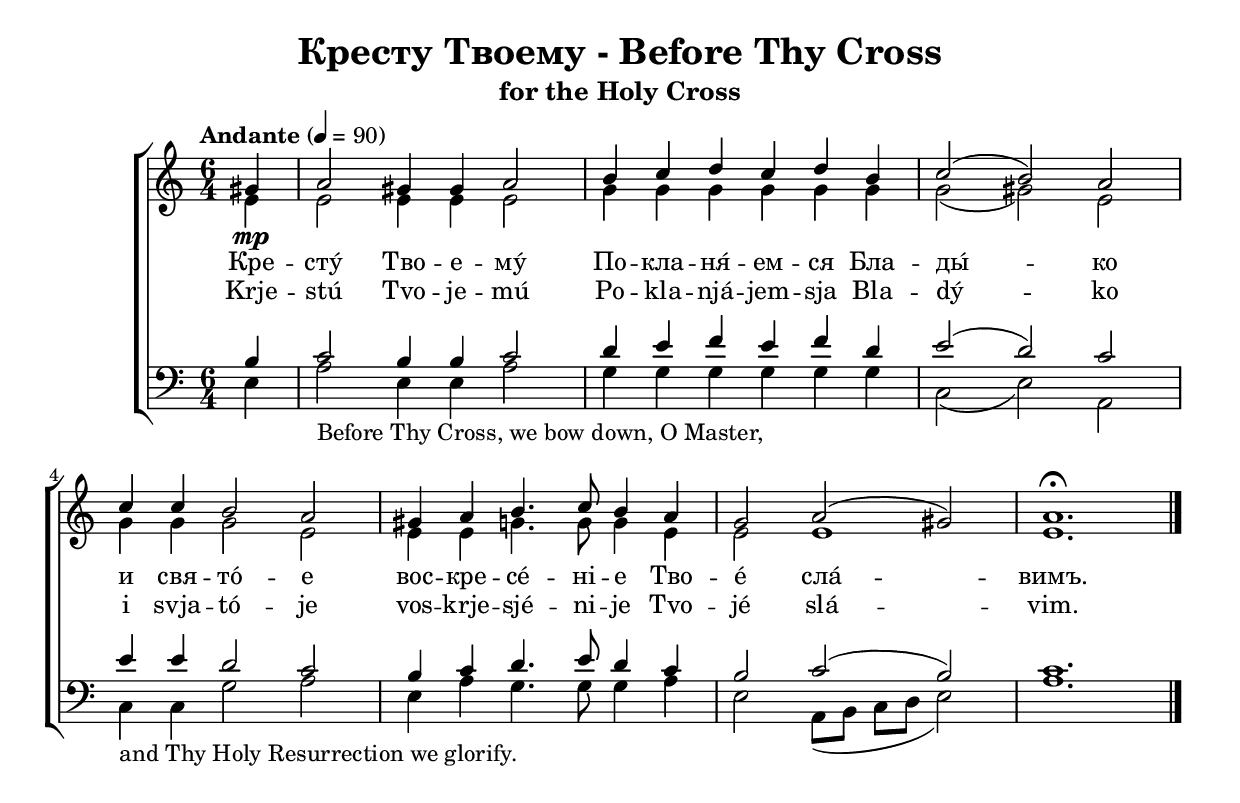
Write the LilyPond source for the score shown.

\version "2.18.2"

global = {
	\time 6/4
	\key c \major
	\tempo Andante 4 = 90
}

\header {
	title = "Кресту Твоему - Before Thy Cross"
	subtitle = "for the Holy Cross"
	%subtitle = "Обуходное? - Profitable?"
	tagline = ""
}

Cyrillic = \lyricmode {
	Кре -- сту́ Тво -- е -- му́ По -- кла -- ня́ -- ем -- ся Бла -- ды́ -- ко и свя -- то́ -- е вос -- кре -- се́ -- ні -- е Тво -- е́ сла́ -- вимъ.
}

Latin = \lyricmode {
	Krje -- stú Tvo -- je -- mú Po -- kla -- njá -- jem -- sja Bla -- dý -- ko i svja -- tó -- je vos -- krje -- sjé -- ni -- je Tvo -- jé slá -- vim.
}

sopMusic = \relative {
	\partial 4 gis'4\mp
	a2 gis4 gis a2
	b4 c d c d b 
	c2( b) a
	c4 c b2 a
	gis4 a b4. c8 b4 a
	g2 a ( gis)
	a1.\fermata
	\bar "|."
}

altoMusic = \relative {
	\partial 4 e'4
	e2 e4 e e2
	g4 g g g g g 
	g2( gis) e
	g 4 g g 2  e
	e 4 e g 4. g8 g4 e
	e2 e1
	e1. 
}

tenorMusic = \relative {
	\partial 4 b4
	c2 b4 b c2
	d4 e f e f d
	e2( d) c
	e4 e d2 c2
	b4 c d4. e8 d4 c
	b2 c ( b)
	c1.
}

bassMusic = \relative {
	\partial 4 e4
	a2_\markup{Before Thy Cross, we bow down, O Master,} e4 e a2
	g4 g g g g g 
	 c,2 ( e) a,
	c4_\markup{and Thy Holy Resurrection we glorify.} c g'2 a
	e4 a g4. g8 g4 a
	e2 a,8( b c d e2)
	a1.
}

\include "TEMPLATES_DIRECTORY/satb.ily"

